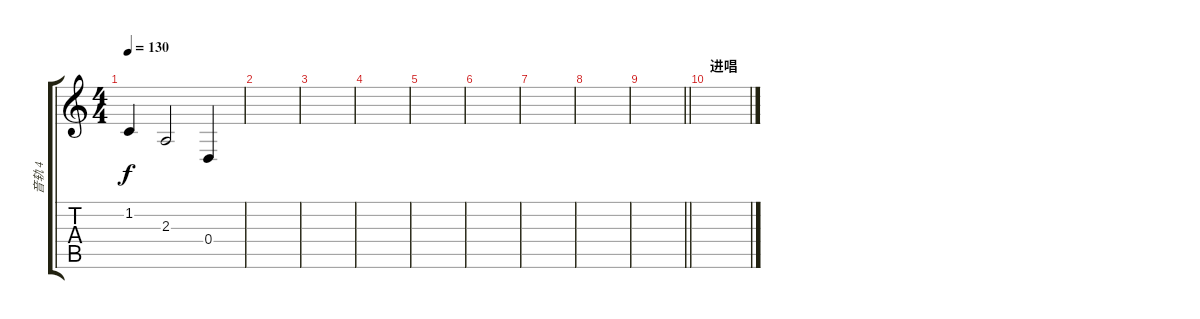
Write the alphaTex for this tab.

\track ("音轨 4" "音轨 4") {instrument flute}
\staff {score tabs}
\tuning (E4 B3 G3 D3 A2 E2) {hide}
\ts (4 4)
\tempo 130
\clef g2
\ks c
1.2.4{dy f} 2.3.2 0.4.4 |
|
|
|
|
|
|
|
\barLineRight lightlight
|
\section ("" "进唱")
